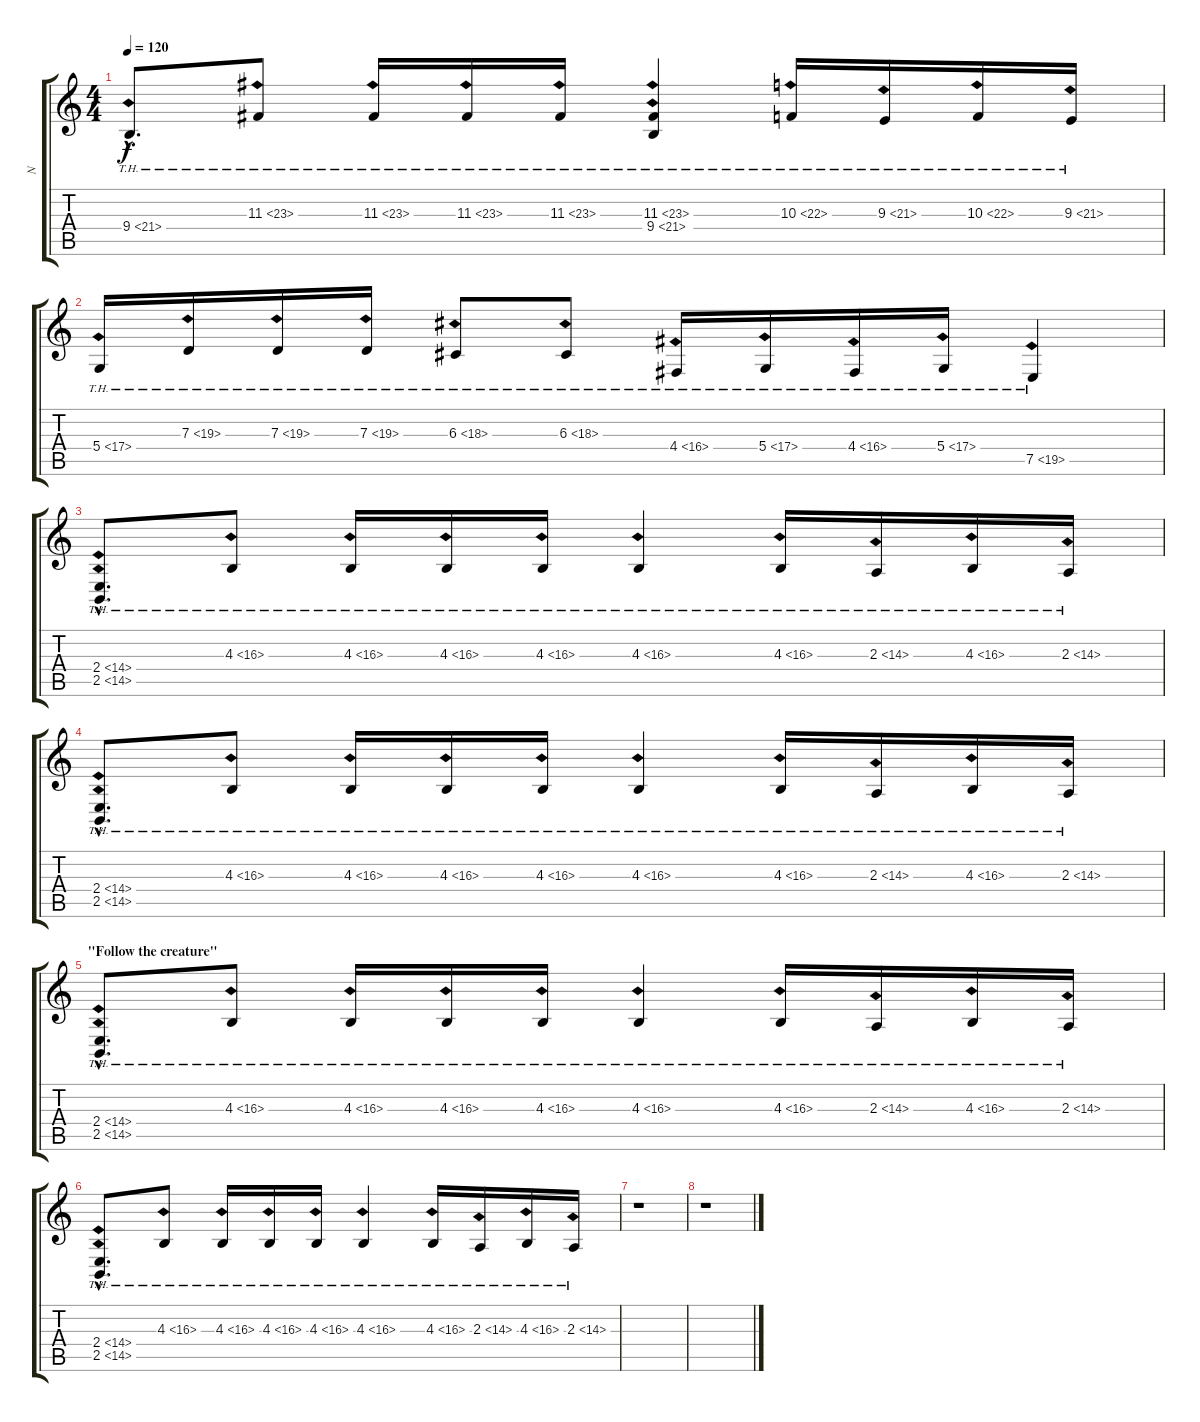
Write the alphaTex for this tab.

\track ("N" "N") {instrument shamisen}
\staff {score tabs}
\tuning (E4 B3 G3 D3 A2 E2) {hide}
\ts (4 4)
\tempo 120
\clef g2
\ks c
9.4{th 12 hac}.8{d dy f} 11.3{th 12}.8 11.3{th 12}.16 11.3{th 12}.16 11.3{th 12}.16 (11.3{th 12} 9.4{th 12}).4 10.3{th 12}.16 9.3{th 12}.16 10.3{th 12}.16 9.3{th 12}.16 |
5.4{th 12}.16 7.3{th 12}.16 7.3{th 12}.16 7.3{th 12}.16 6.3{th 12}.8 6.3{th 12}.8 4.4{th 12}.16 5.4{th 12}.16 4.4{th 12}.16 5.4{th 12}.16 7.5{th 12}.4 |
(2.4{th 12 hac} 2.5{th 12 hac}).8{d} 4.3{th 12}.8 4.3{th 12}.16 4.3{th 12}.16 4.3{th 12}.16 4.3{th 12}.4 4.3{th 12}.16 2.3{th 12}.16 4.3{th 12}.16 2.3{th 12}.16 |
(2.4{th 12 hac} 2.5{th 12 hac}).8{d} 4.3{th 12}.8 4.3{th 12}.16 4.3{th 12}.16 4.3{th 12}.16 4.3{th 12}.4 4.3{th 12}.16 2.3{th 12}.16 4.3{th 12}.16 2.3{th 12}.16 |
\section ("" "\"Follow the creature\"")
(2.4{th 12 hac} 2.5{th 12 hac}).8{d volume 0} 4.3{th 12}.8 4.3{th 12}.16 4.3{th 12}.16 4.3{th 12}.16 4.3{th 12}.4 4.3{th 12}.16 2.3{th 12}.16 4.3{th 12}.16 2.3{th 12}.16 |
(2.4{th 12 hac} 2.5{th 12 hac}).8{d} 4.3{th 12}.8 4.3{th 12}.16 4.3{th 12}.16 4.3{th 12}.16 4.3{th 12}.4 4.3{th 12}.16 2.3{th 12}.16 4.3{th 12}.16 2.3{th 12}.16 |
r.1 |
r.1
